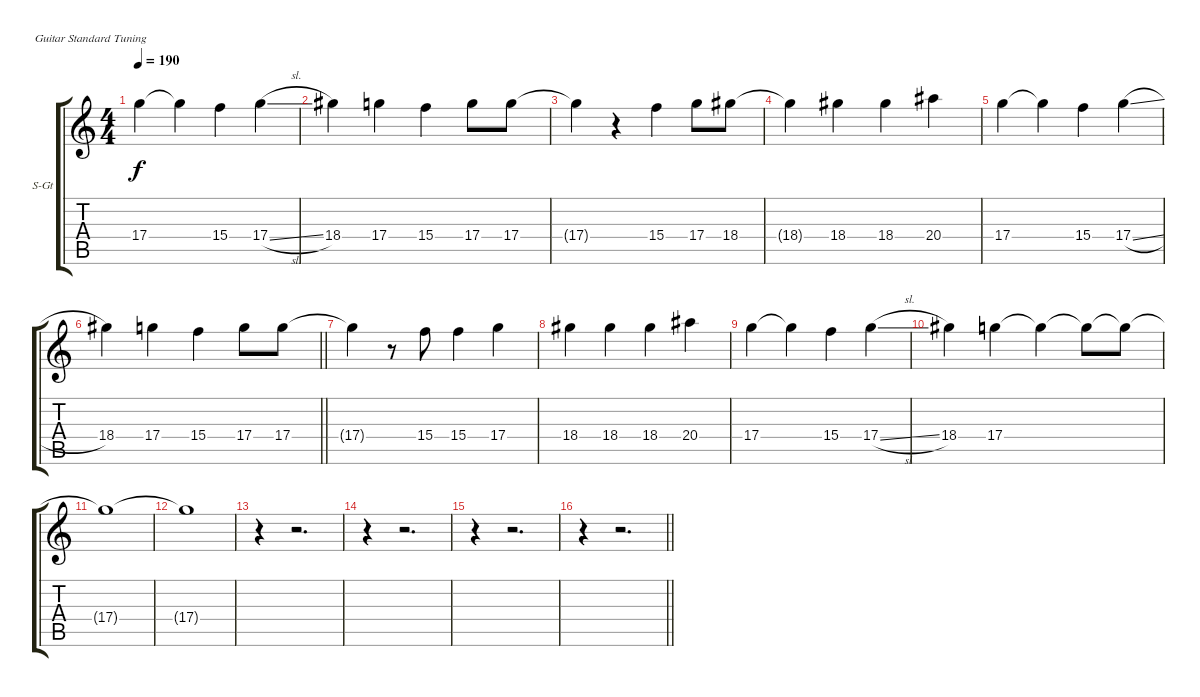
\bracketExtendMode groupsimilarinstruments
\firstSystemTrackNameOrientation horizontal
\otherSystemsTrackNameOrientation horizontal
\track ("Vocal" "S-Gt") {instrument oboe}
\staff {score tabs}
\tuning (E4 B3 G3 D3 A2 E2)
\displaytranspose 12
\ts (4 4)
\tempo 190
\clef g2
\ks c
17.4.4{dy f} 17.4{t}.4 15.4.4 17.4{sl}.4 |
18.4.4 17.4.4 15.4.4 17.4.8 17.4.8 |
17.4{t}.4 r.4 15.4.4 17.4.8 18.4.8 |
18.4{t}.4 18.4.4 18.4.4 20.4.4 |
17.4.4 17.4{t}.4 15.4.4 17.4{sl}.4 |
\barLineRight lightlight
18.4.4 17.4.4 15.4.4 17.4.8 17.4.8 |
17.4{t}.4 r.8 15.4.8 15.4.4 17.4.4 |
18.4.4 18.4.4 18.4.4 20.4.4 |
17.4.4 17.4{t}.4 15.4.4 17.4{sl}.4 |
18.4.4 17.4.4 17.4{t}.4 17.4{t}.8 17.4{t}.8 |
17.4{t}.1 |
17.4{t}.1 |
r.4 r.2{d} |
r.4 r.2{d} |
r.4 r.2{d} |
\barLineRight lightlight
r.4 r.2{d}
